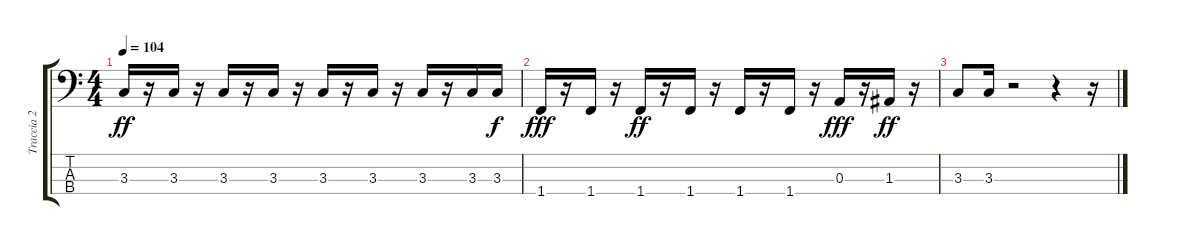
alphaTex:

\track ("Traccia 2" "Traccia 2") {instrument electricbassfinger}
\staff {score tabs}
\tuning (G2 D2 A1 E1) {hide}
\ts (4 4)
\tempo 104
\clef f4
\ks c
3.3.16{dy ff} r.16 3.3.16 r.16 3.3.16 r.16 3.3.16 r.16 3.3.16 r.16 3.3.16 r.16 3.3.16 r.16 3.3.16 3.3.16{dy f} |
1.4.16{dy fff} r.16 1.4.16 r.16 1.4.16{dy ff} r.16 1.4.16 r.16 1.4.16 r.16 1.4.16 r.16 0.3.16{dy fff} r.16 1.3.16{dy ff} r.16 |
3.3.8 3.3.16 r.2 r.4 r.16
